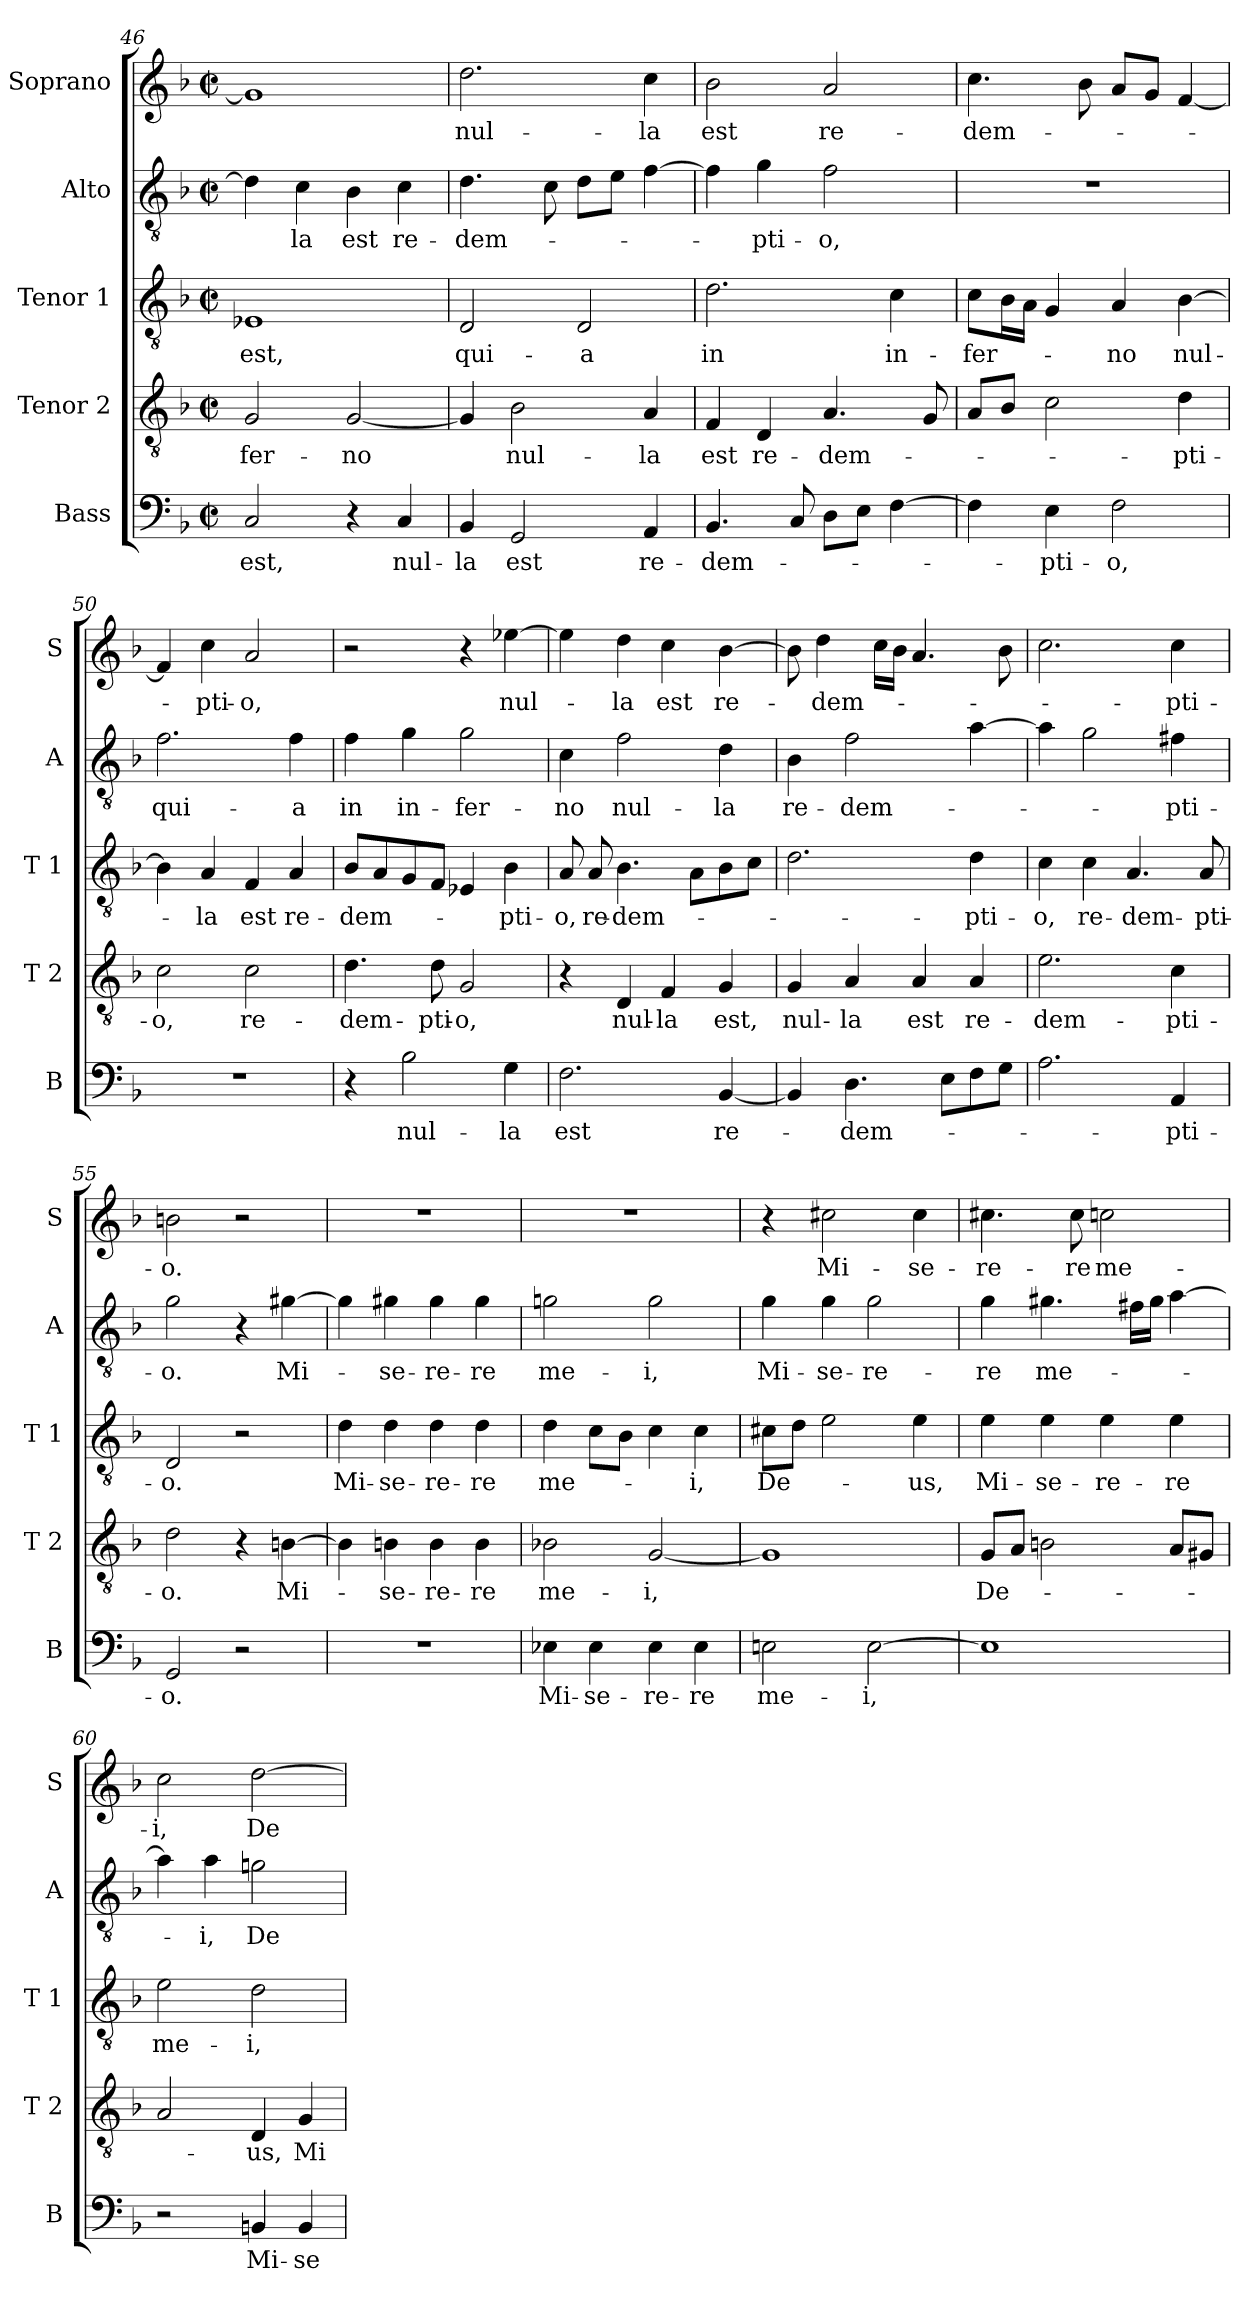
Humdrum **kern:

**kern	**text	**kern	**text	**kern	**text	**kern	**text	**kern	**text
*part5	*part5	*part4	*part4	*part3	*part3	*part2	*part2	*part1	*part1
*staff5	*staff5	*staff4	*staff4	*staff3	*staff3	*staff2	*staff2	*staff1	*staff1
*I"Bass	*	*I"Tenor 2	*	*I"Tenor 1	*	*I"Alto	*	*I"Soprano	*
*I'B	*	*I'T 2	*	*I'T 1	*	*I'A	*	*I'S	*
!!LO:LB:g=z
*clefF4	*	*clefGv2	*	*clefGv2	*	*clefGv2	*	*clefG2	*
*k[b-]	*	*k[b-]	*	*k[b-]	*	*k[b-]	*	*k[b-]	*
*F:	*	*F:	*	*F:	*	*F:	*	*F:	*
*M2/2	*	*M2/2	*	*M2/2	*	*M2/2	*	*M2/2	*
*met(c|)	*	*met(c|)	*	*met(c|)	*	*met(c|)	*	*met(c|)	*
=46	=46	=46	=46	=46	=46	=46	=46	=46	=46
2C/	est,	2G/	-fer-	1E-X	est,	4d\]	.	1g]	.
.	.	.	.	.	.	4c\	-la	.	.
4r	.	[2G/	-no	.	.	4B-\	est	.	.
4C/	nul-	.	.	.	.	4c\	re-	.	.
=47	=47	=47	=47	=47	=47	=47	=47	=47	=47
4BB-/	-la	4G/]	.	2D/	qui-	4.d\	-dem-	2.dd\	nul-
2GG/	est	2B-\	nul-	.	.	.	.	.	.
.	.	.	.	.	.	8c\	.	.	.
.	.	.	.	2D/	-a	8d\L	.	.	.
.	.	.	.	.	.	8e\J	.	.	.
4AA/	re-	4A/	-la	.	.	[4f\	.	4cc\	-la
=48	=48	=48	=48	=48	=48	=48	=48	=48	=48
4.BB-/	-dem-	4F/	est	2.d\	in	4f\]	.	2b-\	est
.	.	4D/	re-	.	.	4g\	-pti-	.	.
8C/	.	.	.	.	.	.	.	.	.
8D\L	.	4.A/	-dem-	.	.	2f\	-o,	2a/	re-
8E\J	.	.	.	.	.	.	.	.	.
[4F\	.	.	.	4c\	in-	.	.	.	.
.	.	8G/	.	.	.	.	.	.	.
=49	=49	=49	=49	=49	=49	=49	=49	=49	=49
4F\]	.	8A/L	.	8c\L	-fer-	1r	.	4.cc\	-dem-
.	.	8B-/J	.	16B-\L	.	.	.	.	.
.	.	.	.	16A\JJ	.	.	.	.	.
4E\	-pti-	2c\	.	4G/	.	.	.	.	.
.	.	.	.	.	.	.	.	8b-\	.
2F\	-o,	.	.	4A/	-no	.	.	8a/L	.
.	.	.	.	.	.	.	.	8g/J	.
.	.	4d\	-pti-	[4B-\	nul-	.	.	[4f/	.
=50	=50	=50	=50	=50	=50	=50	=50	=50	=50
1r	.	2c\	-o,	4B-\]	.	2.f\	qui-	4f/]	.
.	.	.	.	4A/	-la	.	.	4cc\	-pti-
.	.	2c\	re-	4F/	est	.	.	2a/	-o,
.	.	.	.	4A/	re-	4f\	-a	.	.
!!LO:PB:g=z
=51	=51	=51	=51	=51	=51	=51	=51	=51	=51
4r	.	4.d\	-dem-	8B-/L	-dem-	4f\	in	2r	.
.	.	.	.	8A/	.	.	.	.	.
2B-\	nul-	.	.	8G/	.	4g\	in-	.	.
.	.	8d\	-pti-	8F/J	.	.	.	.	.
.	.	2G/	-o,	4E-X/	.	2g\	-fer-	4r	.
4G\	-la	.	.	4B-\	-pti-	.	.	[4ee-X\	nul-
=52	=52	=52	=52	=52	=52	=52	=52	=52	=52
2.F\	est	4r	.	8A/	-o,	4c\	-no	4ee-\]	.
.	.	.	.	8A/	re-	.	.	.	.
.	.	4D/	nul-	4.B-\	-dem-	2f\	nul-	4dd\	-la
.	.	4F/	-la	.	.	.	.	4cc\	est
.	.	.	.	8A\L	.	.	.	.	.
[4BB-/	re-	4G/	est,	8B-\	.	4d\	-la	[4b-\	re-
.	.	.	.	8c\J	.	.	.	.	.
=53	=53	=53	=53	=53	=53	=53	=53	=53	=53
4BB-/]	.	4G/	nul-	2.d\	.	4B-\	re-	8b-\]	.
.	.	.	.	.	.	.	.	4dd\	-dem-
4.D\	-dem-	4A/	-la	.	.	2f\	-dem-	.	.
.	.	.	.	.	.	.	.	16cc\LL	.
.	.	.	.	.	.	.	.	16b-\JJ	.
.	.	4A/	est	.	.	.	.	4.a/	.
8E\L	.	.	.	.	.	.	.	.	.
8F\	.	4A/	re-	4d\	-pti-	[4a\	.	.	.
8G\J	.	.	.	.	.	.	.	8b-\	.
=54	=54	=54	=54	=54	=54	=54	=54	=54	=54
2.A\	.	2.e\	-dem-	4c\	-o,	4a\]	.	2.cc\	.
.	.	.	.	4c\	re-	2g\	.	.	.
.	.	.	.	4.A/	-dem-	.	.	.	.
4AA/	-pti-	4c\	-pti-	.	.	4f#X\	-pti-	4cc\	-pti-
.	.	.	.	8A/	-pti-	.	.	.	.
!!LO:LB:g=z
=55	=55	=55	=55	=55	=55	=55	=55	=55	=55
2GG/	-o.	2d\	-o.	2D/	-o.	2g\	-o.	2bn\	-o.
2r	.	4r	.	2r	.	4r	.	2r	.
.	.	[4Bn\	Mi-	.	.	[4g#X\	Mi-	.	.
=56	=56	=56	=56	=56	=56	=56	=56	=56	=56
1r	.	4B\]	.	4d\	Mi-	4g#\]	.	1r	.
.	.	4Bn\	-se-	4d\	-se-	4g#X\	-se-	.	.
.	.	4B\	-re-	4d\	-re-	4g#\	-re-	.	.
.	.	4B\	-re	4d\	-re	4g#\	-re	.	.
=57	=57	=57	=57	=57	=57	=57	=57	=57	=57
4E-X\	Mi-	2B-X\	me-	4d\	me-	2gn\	me-	1r	.
4E-\	-se-	.	.	8c\L	.	.	.	.	.
.	.	.	.	8B-\J	.	.	.	.	.
4E-\	-re-	[2G/	-i,	4c\	.	2g\	-i,	.	.
4E-\	-re	.	.	4c\	-i,	.	.	.	.
=58	=58	=58	=58	=58	=58	=58	=58	=58	=58
2En\	me-	1G]	.	8c#X\L	De-	4g\	Mi-	4r	.
.	.	.	.	8d\J	.	.	.	.	.
.	.	.	.	2e\	.	4g\	-se-	2cc#X\	Mi-
[2E\	-i,	.	.	.	.	2g\	-re-	.	.
.	.	.	.	4e\	-us,	.	.	4cc#\	-se-
=59	=59	=59	=59	=59	=59	=59	=59	=59	=59
1E]	.	8G/L	De-	4e\	Mi-	4g\	-re	4.cc#X\	-re-
.	.	8A/J	.	.	.	.	.	.	.
.	.	2Bn\	.	4e\	-se-	4.g#X\	me-	.	.
.	.	.	.	.	.	.	.	8cc#\	-re
.	.	.	.	4e\	-re-	.	.	2ccn\	me-
.	.	.	.	.	.	16f#X\LL	.	.	.
.	.	.	.	.	.	16g#\JJ	.	.	.
.	.	8A/L	.	4e\	-re	[4a\	.	.	.
.	.	8G#X/J	.	.	.	.	.	.	.
!!LO:PB:g=z
=60	=60	=60	=60	=60	=60	=60	=60	=60	=60
2r	.	2A/	.	2e\	me-	4a\]	.	2cc\	-i,
.	.	.	.	.	.	4a\	-i,	.	.
4BBn/	Mi-	4D/	-us,	2d\	-i,	2gn\	De-	[2dd\	De-
4BB/	-se-	4G/	Mi-	.	.	.	.	.	.
=	=	=	=	=	=	=	=	=	=
*-	*-	*-	*-	*-	*-	*-	*-	*-	*-
